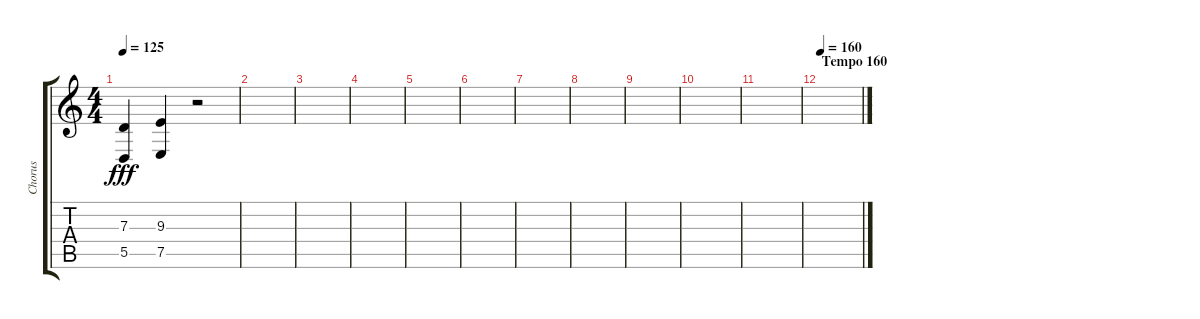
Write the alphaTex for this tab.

\track ("Chorus" "Chorus") {instrument lead6voice}
\staff {score tabs}
\tuning (E4 B3 G3 D3 A2 E2) {hide}
\ts (4 4)
\tempo 125
\clef g2
\ks c
(7.3 5.5).4{dy fff} (9.3 7.5).4 r.2 |
|
|
|
|
|
|
|
|
|
|
\section ("" "Tempo 160")
\tempo 160
